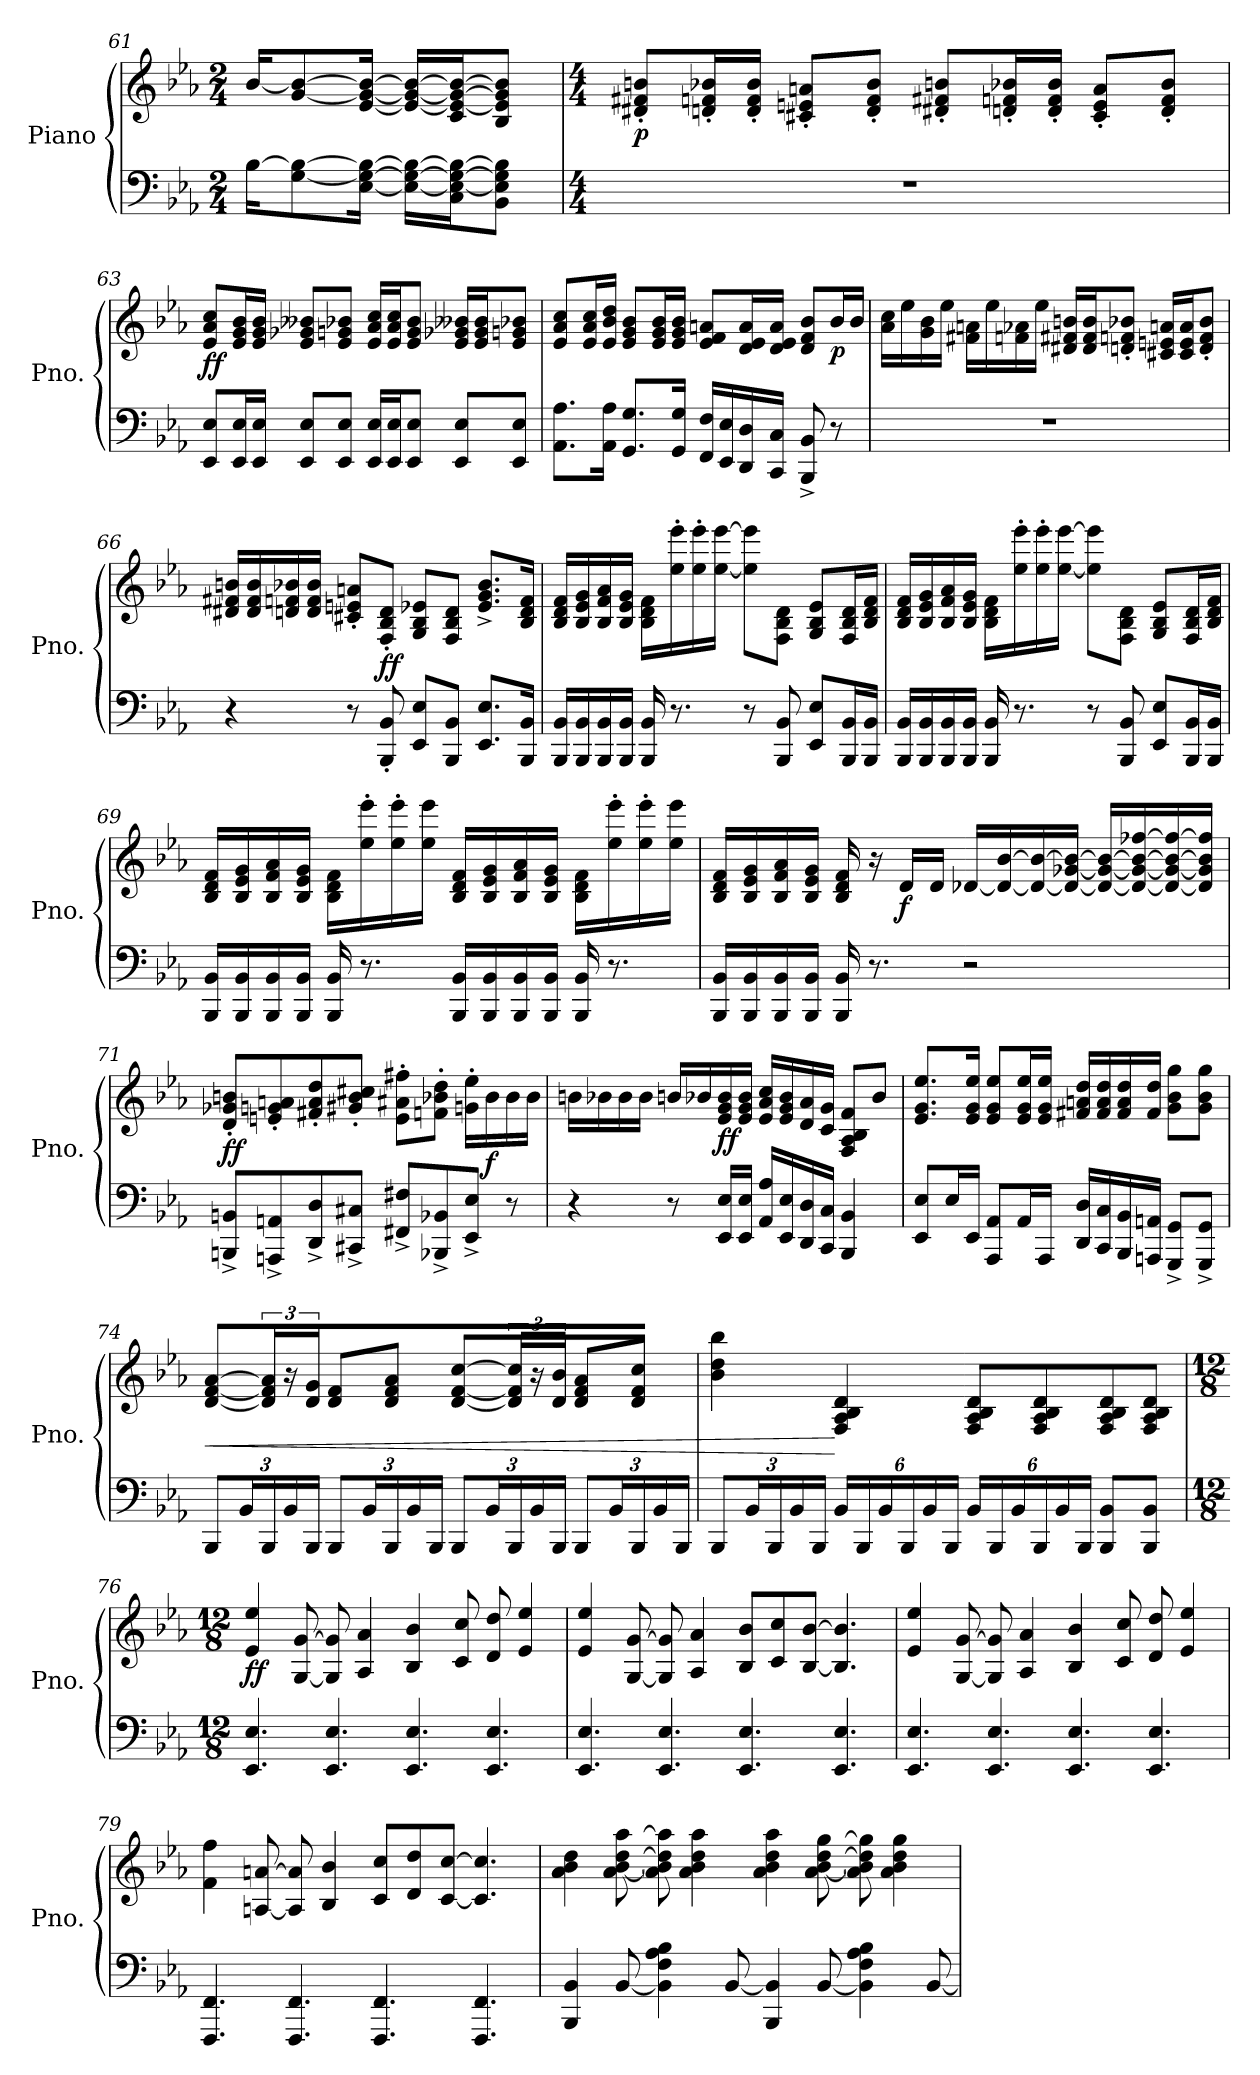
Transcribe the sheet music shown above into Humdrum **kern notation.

**kern	**kern	**dynam
*part1	*part1	*part1
*staff2	*staff1	*staff1/2
*I"Piano	*	*
*I'Pno.	*	*
*clefF4	*clefG2	*
*k[b-e-a-]	*k[b-e-a-]	*
*M2/4	*M2/4	*
=61	=61	=61
[16B-\KL	[16b-/KL	.
[8G\ 8B-\_	[8g/ 8b-/_	.
[16E-\ 16G\_ 16B-\_Jk	[16e-/ 16g/_ 16b-/_Jk	.
16E-\_ 16G\_ 16B-\_LL	16e-/_ 16g/_ 16b-/_LL	.
16C\ 16E-\_ 16G\_ 16B-\_J	16c/ 16e-/_ 16g/_ 16b-/_J	.
8BB-\ 8E-\] 8G\] 8B-\]J	8B-/ 8e-/] 8g/] 8b-/]J	.
!!LO:LB:g=z
=62	=62	=62
*M4/4	*M4/4	*
!	!	!LO:DY:b
1r	8d#X/' 8f#X/' 8bn/'L	p
.	16dn/' 16fn/' 16b-X/'L	.
.	16d/' 16f/' 16b-/'JJ	.
.	8c#X/' 8en/' 8an/'L	.
.	8d/' 8f/' 8b-/'J	.
.	8d#X/' 8f#X/' 8bn/'L	.
.	16dn/' 16fn/' 16b-X/'L	.
.	16d/' 16f/' 16b-/'JJ	.
.	8c#/' 8e/' 8a/'L	.
.	8d/' 8f/' 8b-/'J	.
=63	=63	=63
!	!	!LO:DY:b
8EE-/ 8E-/L	8e-/ 8a-/ 8cc/L	ff
16EE-/ 16E-/L	16e-/ 16g/ 16b-/L	.
16EE-/ 16E-/JJ	16e-/ 16g/ 16b-/JJ	.
8EE-/ 8E-/L	8e-/ 8g-X/ 8b--X/L	.
8EE-/ 8E-/J	8e-/ 8gn/ 8b-X/J	.
16EE-/ 16E-/LL	16e-/ 16a-/ 16cc/LL	.
16EE-/ 16E-/J	16e-/ 16a-/ 16cc/J	.
8EE-/ 8E-/J	8e-/ 8g/ 8b-/J	.
8EE-/ 8E-/L	16e-/ 16g-X/ 16b--X/LL	.
.	16e-/ 16g-/ 16b--/J	.
8EE-/ 8E-/J	8e-/ 8gn/ 8b-X/J	.
!!LO:LB:g=z
=64	=64	=64
8.AA-\ 8.A-\L	8e-/ 8a-/ 8cc/L	.
.	16e-/ 16a-/ 16cc/L	.
16AA-\ 16A-\Jk	16e-/ 16b-/ 16dd/JJ	.
8.GG/ 8.G/L	8e-/ 8g/ 8b-/L	.
.	16e-/ 16g/ 16b-/L	.
16GG/ 16G/Jk	16e-/ 16g/ 16b-/JJ	.
16FF/ 16F/LL	8e-/ 8f/ 8an/L	.
16EE-/ 16E-/	.	.
16DD/ 16D/	16d/ 16e-/ 16a/L	.
16CC/ 16C/JJ	16d/ 16e-/ 16a/JJ	.
8BBB-/^ 8BB-/^	8d/ 8f/ 8b-/L	.
!	!	!LO:DY:b
8r	16b-/L	p
.	16b-/JJ	.
=65	=65	=65
1r	16a-\ 16cc\LL	.
.	16ee-\	.
.	16g\ 16b-\	.
.	16ee-\JJ	.
.	16f#X\ 16an\LL	.
.	16ee-\	.
.	16fn\ 16a-X\	.
.	16ee-\JJ	.
.	16d#X/ 16f#X/ 16bn/LL	.
.	16d#/ 16f#/ 16b/J	.
.	8dn/' 8fn/' 8b-X/'J	.
.	16c#X/ 16en/ 16an/LL	.
.	16c#/ 16e/ 16a/J	.
.	8d/' 8f/' 8b-/'J	.
!!LO:LB:g=z
=66	=66	=66
4r	16d#X/ 16f#X/ 16bn/LL	.
.	16d#/ 16f#/ 16b/	.
.	16dn/ 16fn/ 16b-X/	.
.	16d/ 16f/ 16b-/JJ	.
8r	8c#X/' 8en/' 8an/'L	.
!	!	!LO:DY:b
8BBB-/' 8BB-/'	8F/' 8B-/' 8d/'J	ff
8EE-/ 8E-/L	8G/ 8B-/ 8e-X/L	.
8BBB-/ 8BB-/J	8F/ 8B-/ 8d/J	.
8.EE-/ 8.E-/L	8.e-/^ 8.g/^ 8.b-/^L	.
16BBB-/ 16BB-/Jk	16B-/ 16d/ 16f/Jk	.
=67	=67	=67
16BBB-/ 16BB-/LL	16B-/ 16d/ 16f/LL	.
16BBB-/ 16BB-/	16B-/ 16e-/ 16g/	.
16BBB-/ 16BB-/	16B-/ 16f/ 16a-/	.
16BBB-/ 16BB-/JJ	16B-/ 16e-/ 16g/JJ	.
16BBB-/ 16BB-/	16B-\ 16d\ 16f\LL	.
8.r	16ee-\' 16eee-\'	.
.	16ee-\' 16eee-\'	.
.	[16ee-\ [16eee-\JJ	.
8r	8ee-\] 8eee-\]L	.
8BBB-/ 8BB-/	8F\ 8B-\ 8d\J	.
8EE-/ 8E-/L	8G/ 8B-/ 8e-/L	.
16BBB-/ 16BB-/L	16F/ 16B-/ 16d/L	.
16BBB-/ 16BB-/JJ	16B-/ 16d/ 16f/JJ	.
!!LO:PB:g=z
=68	=68	=68
16BBB-/ 16BB-/LL	16B-/ 16d/ 16f/LL	.
16BBB-/ 16BB-/	16B-/ 16e-/ 16g/	.
16BBB-/ 16BB-/	16B-/ 16f/ 16a-/	.
16BBB-/ 16BB-/JJ	16B-/ 16e-/ 16g/JJ	.
16BBB-/ 16BB-/	16B-\ 16d\ 16f\LL	.
8.r	16ee-\' 16eee-\'	.
.	16ee-\' 16eee-\'	.
.	[16ee-\ [16eee-\JJ	.
8r	8ee-\] 8eee-\]L	.
8BBB-/ 8BB-/	8F\ 8B-\ 8d\J	.
8EE-/ 8E-/L	8G/ 8B-/ 8e-/L	.
16BBB-/ 16BB-/L	16F/ 16B-/ 16d/L	.
16BBB-/ 16BB-/JJ	16B-/ 16d/ 16f/JJ	.
=69	=69	=69
16BBB-/ 16BB-/LL	16B-/ 16d/ 16f/LL	.
16BBB-/ 16BB-/	16B-/ 16e-/ 16g/	.
16BBB-/ 16BB-/	16B-/ 16f/ 16a-/	.
16BBB-/ 16BB-/JJ	16B-/ 16e-/ 16g/JJ	.
16BBB-/ 16BB-/	16B-\ 16d\ 16f\LL	.
8.r	16ee-\' 16eee-\'	.
.	16ee-\' 16eee-\'	.
.	16ee-\ 16eee-\JJ	.
16BBB-/ 16BB-/LL	16B-/ 16d/ 16f/LL	.
16BBB-/ 16BB-/	16B-/ 16e-/ 16g/	.
16BBB-/ 16BB-/	16B-/ 16f/ 16a-/	.
16BBB-/ 16BB-/JJ	16B-/ 16e-/ 16g/JJ	.
16BBB-/ 16BB-/	16B-\ 16d\ 16f\LL	.
8.r	16ee-\' 16eee-\'	.
.	16ee-\' 16eee-\'	.
.	16ee-\ 16eee-\JJ	.
!!LO:LB:g=z
=70	=70	=70
16BBB-/ 16BB-/LL	16B-/ 16d/ 16f/LL	.
16BBB-/ 16BB-/	16B-/ 16e-/ 16g/	.
16BBB-/ 16BB-/	16B-/ 16f/ 16a-/	.
16BBB-/ 16BB-/JJ	16B-/ 16e-/ 16g/JJ	.
16BBB-/ 16BB-/	16B-/ 16d/ 16f/	.
8.r	16r	.
!	!	!LO:DY:b
.	16d/LL	f
.	16d/JJ	.
2r	[16d-X/LL	.
.	16d-/_ [16b-/	.
.	16d-/_ 16b-/_	.
.	16d-/_ [16g-X/ 16b-/_JJ	.
.	16d-/_ 16g-/_ 16b-/_LL	.
.	16d-/_ 16g-/_ 16b-/_ [16ff-X/	.
.	16d-/_ 16g-/_ 16b-/_ 16ff-/_	.
.	16d-/] 16g-/] 16b-/] 16ff-/]JJ	.
=71	=71	=71
!	!	!LO:DY:b
8BBBn/^ 8BBn/^L	8d/' 8g-X/' 8bn/'L	ff
8AAAn/^ 8AAn/^	8en/' 8gn/' 8an/'	.
8DD/^ 8D/^	8f#X/' 8a/' 8dd/'	.
8CC#X/^ 8C#X/^J	8g#X/' 8b/' 8cc#X/'J	.
8FF#X/^ 8F#X/^L	8e\' 8a#X\' 8ff#X\'L	.
8BBB-X/^ 8BB-X/^	8fn\' 8b-X\' 8dd\'J	.
8EE-/^ 8E-/^J	16gn\' 16ee-\'LL	.
!	!	!LO:DY:b
.	16b-\	f
8r	16b-\	.
.	16b-\JJ	.
!!LO:LB:g=z
=72	=72	=72
4r	16bn\LL	.
.	16b-X\	.
.	16b-\	.
.	16b-\JJ	.
8r	16bn/LL	.
.	16b-X/	.
!	!	!LO:DY:b
16EE-/ 16E-/LL	16e-/ 16g/ 16b-/	ff
16EE-/ 16E-/JJ	16e-/ 16g/ 16b-/JJ	.
16AA-/ 16A-/LL	16e-/ 16a-/ 16cc/LL	.
16EE-/ 16E-/	16e-/ 16g/ 16b-/	.
16DD/ 16D/	16d/ 16a-/	.
16CC/ 16C/JJ	16c/ 16g/JJ	.
4BBB-/ 4BB-/	8F/ 8A-/ 8B-/ 8f/L	.
.	8b-/J	.
=73	=73	=73
8EE-/ 8E-/L	8.e-/ 8.g/ 8.ee-/L	.
16E-/L	.	.
16EE-/JJ	16e-/ 16g/ 16ee-/Jk	.
8AAA-/ 8AA-/L	8e-/ 8g/ 8ee-/L	.
16AA-/L	16e-/ 16g/ 16ee-/L	.
16AAA-/JJ	16e-/ 16g/ 16ee-/JJ	.
16DD/ 16D/LL	16f#X/ 16an/ 16dd/LL	.
16CC/ 16C/	16f#/ 16a/ 16dd/	.
16BBB-/ 16BB-/	16f#/ 16a/ 16dd/	.
16AAAn/ 16AAn/JJ	16f#/ 16dd/JJ	.
8GGG/^ 8GG/^L	8g\ 8b-\ 8gg\L	.
8GGG/^ 8GG/^J	8g\ 8b-\ 8gg\J	.
!!LO:LB:g=z
=74	=74	=74
*Xbrackettup	*	*
!	!	!LO:HP:b
12BBB-/L	[8d/ [8f/ [8a-/L	<
24BB-/L	.	.
24BBB-/	24d/] 24f/] 24a-/]Jk	.
24BB-/	24r	.
24BBB-/JJ	24d/ 24g/	.
12BBB-/L	8d/ 8f/L	.
24BB-/L	.	.
24BBB-/	8d/ 8f/ 8a-/J	.
24BB-/	.	.
24BBB-/JJ	.	.
12BBB-/L	[8d/ [8f/ [8cc/L	.
24BB-/L	.	.
24BBB-/	24d/] 24f/] 24cc/]Jk	.
24BB-/	24r	.
24BBB-/JJ	24d/ 24b-/	.
12BBB-/L	8d/ 8f/ 8a-/L	.
24BB-/L	.	.
24BBB-/	8d/ 8f/ 8cc/J	.
24BB-/	.	.
24BBB-/JJ	.	.
=75	=75	=75
12BBB-/L	4b-\ 4dd\ 4bb-\	.
24BB-/L	.	.
24BBB-/	.	.
24BB-/	.	.
24BBB-/JJ	.	.
24BB-/LL	4F/ 4A-/ 4B-/ 4d/	[
24BBB-/	.	.
24BB-/	.	.
24BBB-/	.	.
24BB-/	.	.
24BBB-/JJ	.	.
24BB-/LL	8F/ 8A-/ 8B-/ 8d/L	.
24BBB-/	.	.
24BB-/	.	.
24BBB-/	8F/ 8A-/ 8B-/ 8d/	.
24BB-/	.	.
24BBB-/JJ	.	.
8BBB-/ 8BB-/L	8F/ 8A-/ 8B-/ 8d/	.
8BBB-/ 8BB-/J	8F/ 8A-/ 8B-/ 8d/J	.
!!LO:LB:g=z
=76	=76	=76
*M12/8	*M12/8	*
*	*MM204	*
!	!	!LO:DY:b
4.EE-/ 4.E-/	4e-/ 4ee-/	ff
.	[8G/ [8g/	.
4.EE-/ 4.E-/	8G/] 8g/]	.
.	4A-/ 4a-/	.
4.EE-/ 4.E-/	4B-/ 4b-/	.
.	8c/ 8cc/	.
4.EE-/ 4.E-/	8d/ 8dd/	.
.	4e-/ 4ee-/	.
=77	=77	=77
4.EE-/ 4.E-/	4e-/ 4ee-/	.
.	[8G/ [8g/	.
4.EE-/ 4.E-/	8G/] 8g/]	.
.	4A-/ 4a-/	.
4.EE-/ 4.E-/	8B-/ 8b-/L	.
.	8c/ 8cc/	.
.	[8B-/ [8b-/J	.
4.EE-/ 4.E-/	4.B-/] 4.b-/]	.
=78	=78	=78
4.EE-/ 4.E-/	4e-/ 4ee-/	.
.	[8G/ [8g/	.
4.EE-/ 4.E-/	8G/] 8g/]	.
.	4A-/ 4a-/	.
4.EE-/ 4.E-/	4B-/ 4b-/	.
.	8c/ 8cc/	.
4.EE-/ 4.E-/	8d/ 8dd/	.
.	4e-/ 4ee-/	.
!!LO:LB:g=z
=79	=79	=79
4.FFF/ 4.FF/	4f\ 4ff\	.
.	[8An/ [8an/	.
4.FFF/ 4.FF/	8A/] 8a/]	.
.	4B-/ 4b-/	.
4.FFF/ 4.FF/	8c/ 8cc/L	.
.	8d/ 8dd/	.
.	[8c/ [8cc/J	.
4.FFF/ 4.FF/	4.c/] 4.cc/]	.
=80	=80	=80
4BBB-/ 4BB-/	4a-\ 4b-\ 4dd\	.
[8BB-/	[8a-\ [8b-\ [8dd\ [8aa-\	.
4BB-\] 4F\ 4A-\ 4B-\	8a-\] 8b-\] 8dd\] 8aa-\]	.
.	4a-\ 4b-\ 4dd\ 4aa-\	.
[8BB-/	.	.
4BBB-/ 4BB-/]	4a-\ 4b-\ 4dd\ 4aa-\	.
[8BB-/	[8a-\ [8b-\ [8dd\ [8gg\	.
4BB-\] 4F\ 4A-\ 4B-\	8a-\] 8b-\] 8dd\] 8gg\]	.
.	4a-\ 4b-\ 4dd\ 4gg\	.
[8BB-/	.	.
=	=	=
*-	*-	*-
